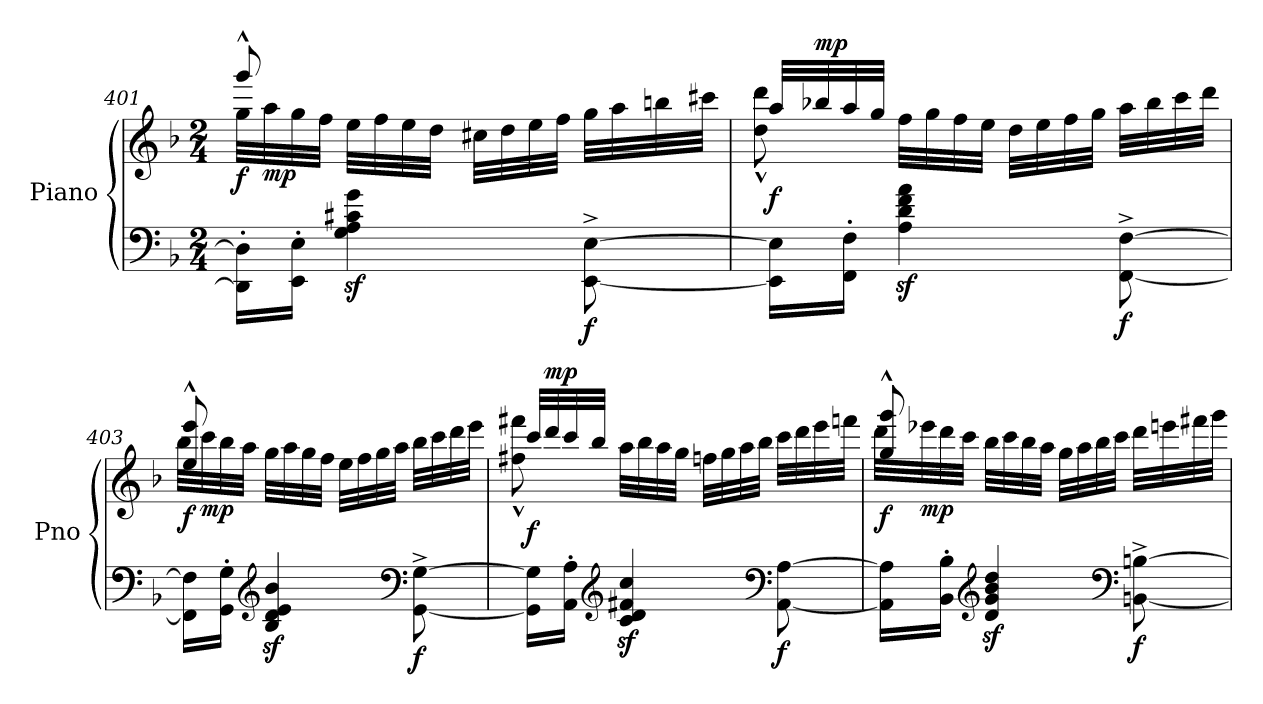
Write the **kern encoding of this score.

**kern	**kern	**dynam
*part1	*part1	*part1
*staff2	*staff1	*staff1/2
*I"Piano	*	*
*I'Pno	*	*
*clefF4	*clefG2	*
*k[b-]	*k[b-]	*
*M2/4	*M2/4	*
=401	=401	=401
*	*^	*
!	!	!	!LO:DY:b
16DD\]' 16D\]'LL	8ggg^^/	32gg\LLL	f
!	!	!	!LO:DY:b
.	.	32aa\	mp
16EE\' 16E\'JJ	.	32gg\	.
.	.	32ff\JJJ	.
4G\z< 4A\z< 4c#X\z< 4g\z<	8ryy	32ee\LLL	.
.	.	32ff\	.
.	.	32ee\	.
.	.	32dd\JJJ	.
.	4ryy	32cc#X\LLL	.
.	.	32dd\	.
.	.	32ee\	.
.	.	32ff\JJJ	.
!	!	!	!LO:DY:b=2
[8EE\^ [8E\^	.	32gg\LLL	f
.	.	32aa\	.
.	.	32bbn\	.
.	.	32ccc#X\JJJ	.
!!LO:LB:g=z	!!
=402	=402	=402	=402
!	!	!	!LO:DY:b
16EE\] 16E\]LL	32aa/LLL	8dd\^^ 8ddd\^^	f
!	!	!	!LO:DY:a
.	32bb-X/	.	mp
16FF\' 16F\'JJ	32aa/	.	.
.	32gg/JJJ	.	.
4A\z< 4d\z< 4f\z< 4a\z<	32ff\LLL	8ryy	.
.	32gg\	.	.
.	32ff\	.	.
.	32ee\JJJ	.	.
.	32dd\LLL	4ryy	.
.	32ee\	.	.
.	32ff\	.	.
.	32gg\JJJ	.	.
!	!	!	!LO:DY:b=2
[8FF\^ [8F\^	32aa\LLL	.	f
.	32bb-\	.	.
.	32ccc\	.	.
.	32ddd\JJJ	.	.
=403	=403	=403	=403
!	!	!	!LO:DY:b
16FF\] 16F\]LL	8ee/^^ 8eee/^^	32bb-\LLL	f
!	!	!	!LO:DY:b
.	.	32ccc\	mp
16GG\' 16G\'JJ	.	32bb-\	.
.	.	32aa\JJJ	.
*clefG2	*	*	*
4B-/z< 4d/z< 4e/z< 4b-/z<	8ryy	32gg\LLL	.
.	.	32aa\	.
.	.	32gg\	.
.	.	32ff\JJJ	.
.	4ryy	32ee\LLL	.
.	.	32ff\	.
.	.	32gg\	.
.	.	32aa\JJJ	.
*clefF4	*	*	*
!	!	!	!LO:DY:b=2
[8GG\^ [8G\^	.	32bb-\LLL	f
.	.	32ccc\	.
.	.	32ddd\	.
.	.	32eee\JJJ	.
=404	=404	=404	=404
!	!	!	!LO:DY:b
16GG\] 16G\]LL	32ccc/LLL	8ff#X\^^ 8fff#X\^^	f
!	!	!	!LO:DY:a
.	32ddd/	.	mp
16AA\' 16A\'JJ	32ccc/	.	.
.	32bb-/JJJ	.	.
*clefG2	*	*	*
4c/z< 4d/z< 4f#X/z< 4cc/z<	32aa\LLL	8ryy	.
.	32bb-\	.	.
.	32aa\	.	.
.	32gg\JJJ	.	.
.	32ffn\LLL	4ryy	.
.	32gg\	.	.
.	32aa\	.	.
.	32bb-\JJJ	.	.
*clefF4	*	*	*
!	!	!	!LO:DY:b=2
[8AA\ [8A\	32ccc\LLL	.	f
.	32ddd\	.	.
.	32eee\	.	.
.	32fffn\JJJ	.	.
!!LO:PB:g=z	!!
=405	=405	=405	=405
!	!	!	!LO:DY:b
16AA\] 16A\]LL	8gg/^^ 8ggg/^^	32ddd\LLL	f
!	!	!	!LO:DY:b
.	.	32eee-X\	mp
16BB-\' 16B-\'JJ	.	32ddd\	.
.	.	32ccc\JJJ	.
*clefG2	*	*	*
4d/z< 4g/z< 4b-/z< 4dd/z<	8ryy	32bb-\LLL	.
.	.	32ccc\	.
.	.	32bb-\	.
.	.	32aa\JJJ	.
.	4ryy	32gg\LLL	.
.	.	32aa\	.
.	.	32bb-\	.
.	.	32ccc\JJJ	.
*clefF4	*	*	*
!	!	!	!LO:DY:b=2
[8BBn\^ [8Bn\^	.	32ddd\LLL	f
.	.	32eeen\	.
.	.	32fff#X\	.
.	.	32ggg\JJJ	.
*	*v	*v	*
=	=	=
*-	*-	*-
